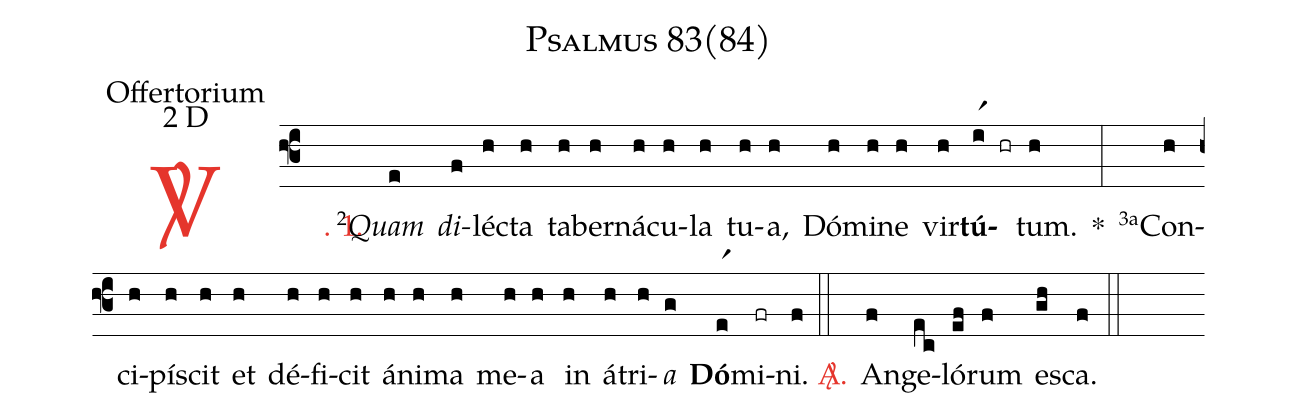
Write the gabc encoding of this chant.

name: Psalmus 83(84);
office-part: Offertorium;
mode: 2;
mode-differentia: D;
%%
(f3)

<c><sp>V/</sp>. 1.</c>() <v>\VSup{2}</v><i>Quam</i>(e) <i>di</i>(f)léc(h)ta(h) ta(h)ber(h)ná(h)cu(h)la(h) tu(h)a,(h) Dó(h)mi(h)ne(h) vir(h)<b>tú</b>(ir1 hr)tum.(h) *(:) <v>\VSup{3a}</v>Con(h)ci(h)pí(h)scit(h) et(h) dé(h)fi(h)cit(h) á(h)ni(h)ma(h) me(h)a(h) in(h) á(h)tri(h)<i>a</i>(g) <b>Dó</b>(er1)mi(fr)ni.(f) (::)

<nlba><c><sp>A/</sp>.</c>() An</nlba>(f)ge(ec)ló(ef)rum(f) es(gh)ca.(f) (::)
